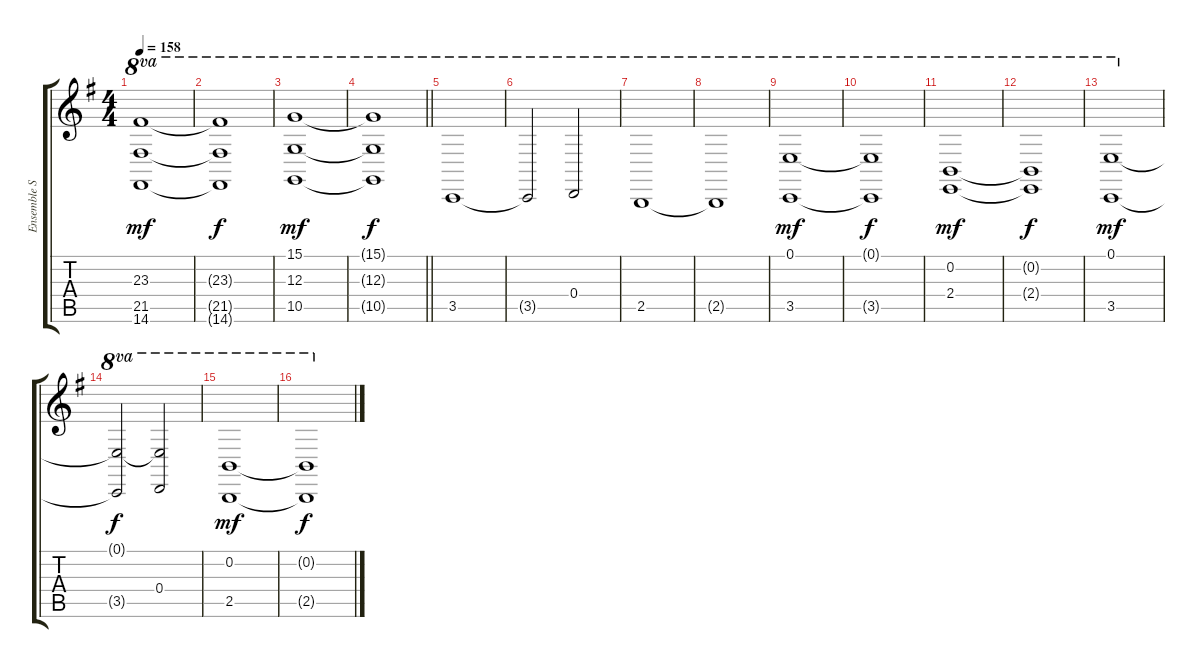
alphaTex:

\track ("Ensemble Strings" "Ensemble S") {instrument stringensemble1}
\staff {score tabs}
\tuning (E4 B3 G3 D3 A2 E2) {hide}
\ts (4 4)
\tempo 158
\clef g2
\ks g
(23.3 21.5 14.6).1{ot 8va dy mf} |
(23.3{t} 21.5{t} 14.6{t}).1{ot 8va dy f} |
(15.1 12.3 10.5).1{ot 8va dy mf} |
\barLineRight lightlight
(15.1{t} 12.3{t} 10.5{t}).1{ot 8va dy f} |
3.5.1{ot 8va instrument stringensemble2} |
3.5{t}.2{ot 8va} 0.4.2{ot 8va} |
2.5.1{ot 8va} |
2.5{t}.1{ot 8va} |
(0.1 3.5).1{ot 8va dy mf} |
(0.1{t} 3.5{t}).1{ot 8va dy f} |
(0.2 2.4).1{ot 8va dy mf} |
(0.2{t} 2.4{t}).1{ot 8va dy f} |
(0.1 3.5).1{ot 8va dy mf} |
(0.1{t} 3.5{t}).2{ot 8va dy f} (0.1{t} 0.4).2{ot 8va} |
(0.2 2.5).1{ot 8va dy mf} |
(0.2{t} 2.5{t}).1{ot 8va dy f}
